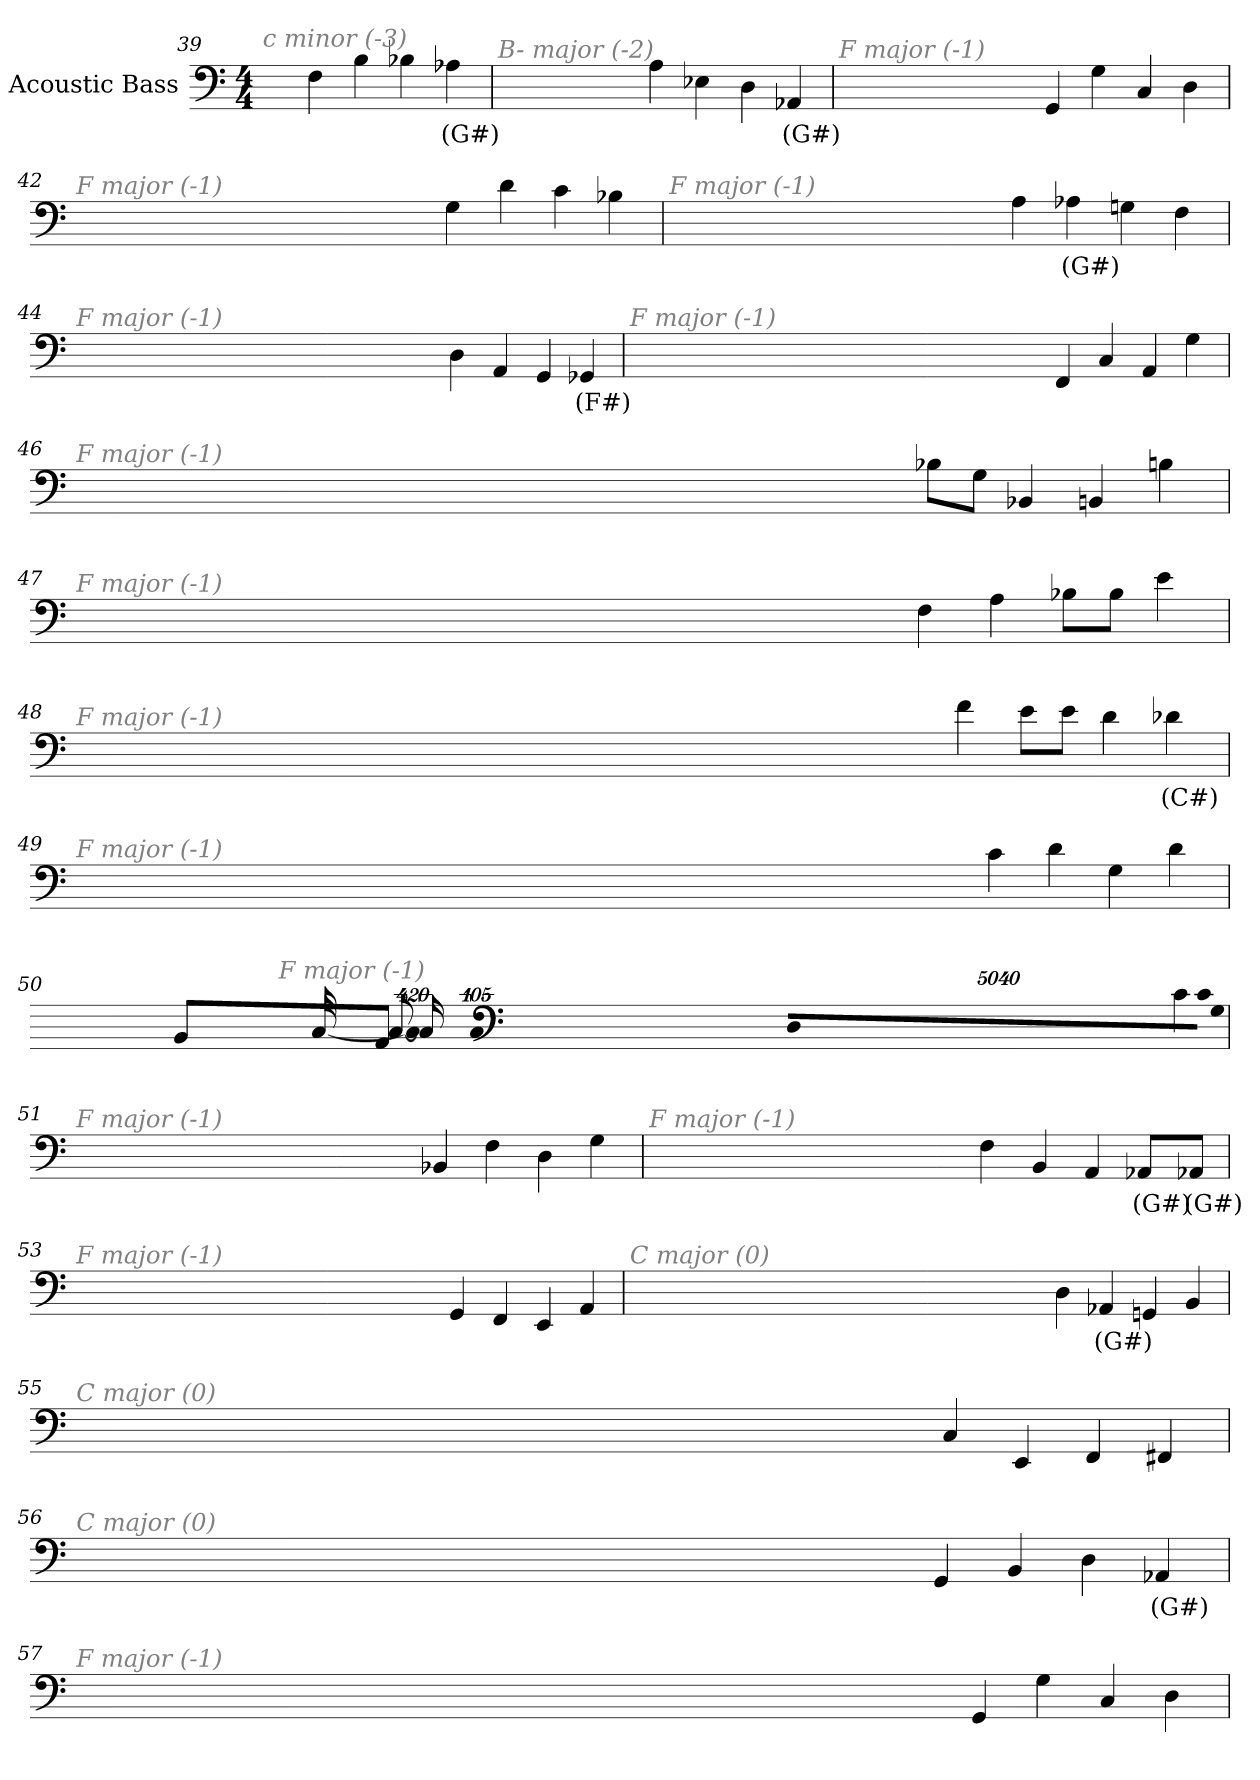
**kern	**text
*part1	*part1
*staff1	*staff1
*I"Acoustic Bass	*
*clefF4	*
*ITrd7c12	*
*k[]	*
*C:	*
*M4/4	*
=39	=39
!LO:TX:i:color=#808080:t=c minor (-3)	!
4FF	.
4BB	.
4BB-X	.
4AA-Xi	(G#)
=40	=40
!LO:TX:i:color=#808080:t=B- major (-2)	!
4AA	.
4EE-X	.
4DD	.
4AAA-Xi	(G#)
=41	=41
!LO:TX:i:color=#808080:t=F major (-1)	!
4GGG	.
4GG	.
4CC	.
4DD	.
=42	=42
!LO:TX:i:color=#808080:t=F major (-1)	!
4GG	.
4D	.
4C	.
4BB-X	.
=43	=43
!LO:TX:i:color=#808080:t=F major (-1)	!
4AA	.
4AA-Xi	(G#)
4GGn	.
4FF	.
=44	=44
!LO:TX:i:color=#808080:t=F major (-1)	!
4DD	.
4AAA	.
4GGG	.
4GGG-Xi	(F#)
=45	=45
!LO:TX:i:color=#808080:t=F major (-1)	!
4FFF	.
4CC	.
4AAA	.
4GG	.
=46	=46
!LO:TX:i:color=#808080:t=F major (-1)	!
8BB-XL	.
8GGJ	.
4BBB-X	.
4BBBn	.
4BBn	.
=47	=47
!LO:TX:i:color=#808080:t=F major (-1)	!
4FF	.
4AA	.
8BB-XL	.
8BB-J	.
4E	.
=48	=48
!LO:TX:i:color=#808080:t=F major (-1)	!
4F	.
8EL	.
8EJ	.
4D	.
4D-Xi	(C#)
=49	=49
!LO:TX:i:color=#808080:t=F major (-1)	!
4C	.
4D	.
4GG	.
4D	.
=50	=50
!LO:TX:i:color=#808080:t=F major (-1)	!
4C	.
!LO:N:vis=8	!
40320%3347CL	.
!LO:N:vis=8	!
40320%3347GG	.
!LO:N:vis=8	!
40320%3347DDJ	.
!LO:N:vis=1024	!
[13440%13CC	.
8CC_	.
16CC_	.
32CC_	.
!LO:N:vis=1024%31	!
13440%407CC]	.
8BBBL	.
8AAAJ	.
=51	=51
!LO:TX:i:color=#808080:t=F major (-1)	!
4BBB-X	.
4FF	.
4DD	.
4GG	.
=52	=52
!LO:TX:i:color=#808080:t=F major (-1)	!
4FF	.
4BBB	.
4AAA	.
8AAA-XiL	(G#)
8AAA-XiJ	(G#)
=53	=53
!LO:TX:i:color=#808080:t=F major (-1)	!
4GGG	.
4FFF	.
4EEE	.
4AAA	.
=54	=54
!LO:TX:i:color=#808080:t=C major (0)	!
4DD	.
4AAA-Xi	(G#)
4GGGn	.
4BBB	.
=55	=55
!LO:TX:i:color=#808080:t=C major (0)	!
4CC	.
4EEE	.
4FFF	.
4FFF#X	.
=56	=56
!LO:TX:i:color=#808080:t=C major (0)	!
4GGG	.
4BBB	.
4DD	.
4AAA-Xi	(G#)
=57	=57
!LO:TX:i:color=#808080:t=F major (-1)	!
4GGG	.
4GG	.
4CC	.
4DD	.
=	=
*-	*-
